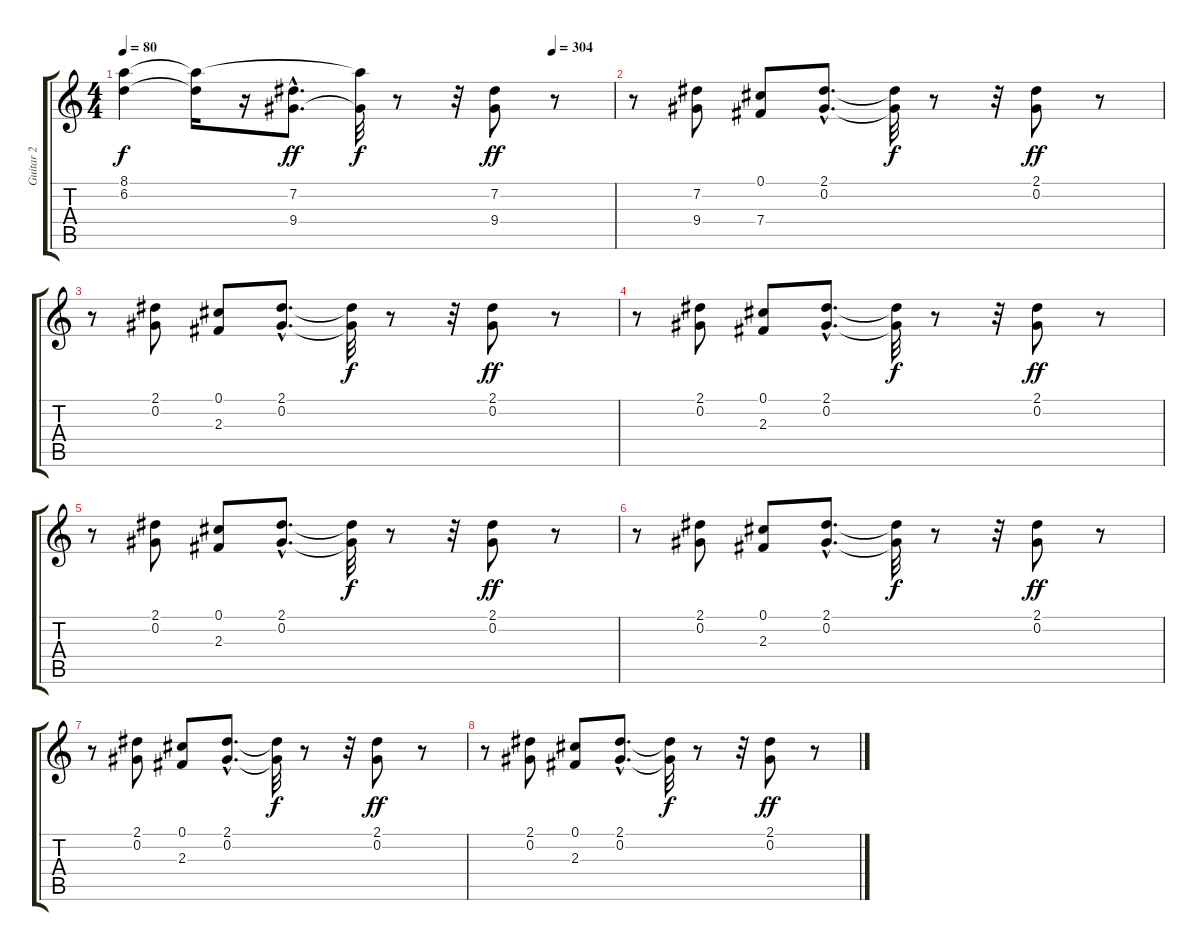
\track ("Guitar 2" "Guitar 2") {instrument overdrivenguitar}
\staff {score tabs}
\tuning (Db4 Ab3 E3 B2 Gb2 Db2) {hide}
\ts (4 4)
\tempo 80
\tempo (304 0.875)
\clef g2
\ks c
(8.1{t} 6.2{t}).4{dy f} (8.1{t} 6.2{t}).16 r.16 (7.2{hac} 9.4{hac}).8{d dy ff} (8.1{t} 9.4{t}).32{dy f} r.8 r.32 (7.2 9.4).8{dy ff} r.8 |
r.8 (7.2 9.4).8 (0.1 7.4).8 (2.1{hac} 0.2{hac}).8{d} (2.1{t} 0.2{t}).32{dy f} r.8 r.32 (2.1 0.2).8{dy ff} r.8 |
r.8 (2.1 0.2).8 (0.1 2.3).8 (2.1{hac} 0.2{hac}).8{d} (2.1{t} 0.2{t}).32{dy f} r.8 r.32 (2.1 0.2).8{dy ff} r.8 |
r.8 (2.1 0.2).8 (0.1 2.3).8 (2.1{hac} 0.2{hac}).8{d} (2.1{t} 0.2{t}).32{dy f} r.8 r.32 (2.1 0.2).8{dy ff} r.8 |
r.8 (2.1 0.2).8 (0.1 2.3).8 (2.1{hac} 0.2{hac}).8{d} (2.1{t} 0.2{t}).32{dy f} r.8 r.32 (2.1 0.2).8{dy ff} r.8 |
r.8 (2.1 0.2).8 (0.1 2.3).8 (2.1{hac} 0.2{hac}).8{d} (2.1{t} 0.2{t}).32{dy f} r.8 r.32 (2.1 0.2).8{dy ff} r.8 |
r.8 (2.1 0.2).8 (0.1 2.3).8 (2.1{hac} 0.2{hac}).8{d} (2.1{t} 0.2{t}).32{dy f} r.8 r.32 (2.1 0.2).8{dy ff} r.8 |
r.8 (2.1 0.2).8 (0.1 2.3).8 (2.1{hac} 0.2{hac}).8{d} (2.1{t} 0.2{t}).32{dy f} r.8 r.32 (2.1 0.2).8{dy ff} r.8
